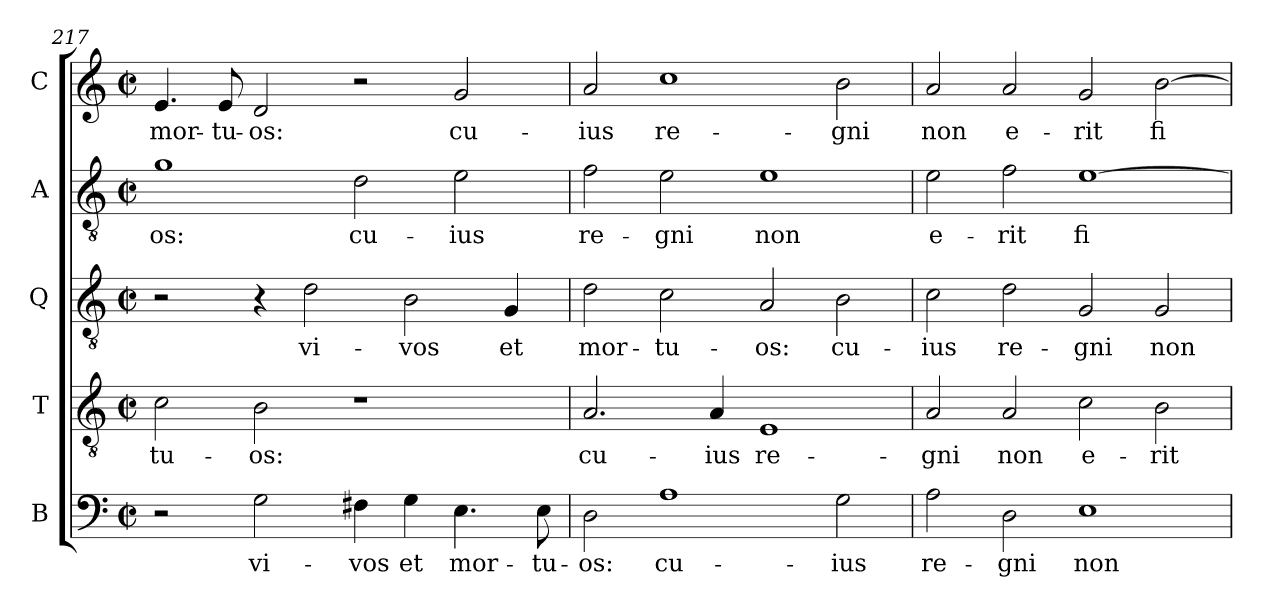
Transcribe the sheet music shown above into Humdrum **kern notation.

**kern	**text	**kern	**text	**kern	**text	**kern	**text	**kern	**text
*part5	*part5	*part4	*part4	*part3	*part3	*part2	*part2	*part1	*part1
*staff5	*staff5	*staff4	*staff4	*staff3	*staff3	*staff2	*staff2	*staff1	*staff1
*I"B	*	*I"T	*	*I"Q	*	*I"A	*	*I"C	*
*I'B	*	*I'T	*	*I'Q	*	*I'A	*	*I'C	*
!!LO:PB:g=z
*clefF4	*	*clefGv2	*	*clefGv2	*	*clefGv2	*	*clefG2	*
*M2/2	*	*M2/2	*	*M2/2	*	*M2/2	*	*M2/2	*
*met(c|)	*	*met(c|)	*	*met(c|)	*	*met(c|)	*	*met(c|)	*
=217	=217	=217	=217	=217	=217	=217	=217	=217	=217
!	!	!	!LO:LY:b:cj	!	!	!	!LO:LY:b:cj	!	!LO:LY:b:cj
2r	.	2c\	-tu-	2r	.	1g	-os:	4.e/	mor-
!	!	!	!	!	!	!	!	!	!LO:LY:b:cj
.	.	.	.	.	.	.	.	8e/	-tu-
!	!LO:LY:b:cj	!	!LO:LY:b:cj	!	!	!	!	!	!LO:LY:b:cj
2G\	vi-	2B\	-os:	4r	.	.	.	2d/	-os:
!	!	!	!	!	!LO:LY:b:cj	!	!	!	!
.	.	.	.	2d\	vi-	.	.	.	.
!	!LO:LY:b:cj	!	!	!	!	!	!LO:LY:b:cj	!	!
4F#X\	-vos	1r	.	.	.	2d\	cu-	2r	.
!	!LO:LY:b:cj	!	!	!	!LO:LY:b:cj	!	!	!	!
4G\	et	.	.	2B\	-vos	.	.	.	.
!	!LO:LY:b:cj	!	!	!	!	!	!LO:LY:b:cj	!	!LO:LY:b:cj
4.E\	mor-	.	.	.	.	2e\	-ius	2g/	cu-
!	!	!	!	!	!LO:LY:b:cj	!	!	!	!
.	.	.	.	4G/	et	.	.	.	.
!	!LO:LY:b:cj	!	!	!	!	!	!	!	!
8E\	-tu-	.	.	.	.	.	.	.	.
=218	=218	=218	=218	=218	=218	=218	=218	=218	=218
!	!LO:LY:b:cj	!	!LO:LY:b:cj	!	!LO:LY:b:cj	!	!LO:LY:b:cj	!	!LO:LY:b:cj
2D\	-os:	2.A/	cu-	2d\	mor-	2f\	re-	2a/	-ius
!	!LO:LY:b:cj	!	!	!	!LO:LY:b:cj	!	!LO:LY:b:cj	!	!LO:LY:b:cj
1A	cu-	.	.	2c\	-tu-	2e\	-gni	1cc	re-
!	!	!	!LO:LY:b:cj	!	!	!	!	!	!
.	.	4A/	-ius	.	.	.	.	.	.
!	!	!	!LO:LY:b:cj	!	!LO:LY:b:cj	!	!LO:LY:b:cj	!	!
.	.	1E	re-	2A/	-os:	1e	non	.	.
!	!LO:LY:b:cj	!	!	!	!LO:LY:b:cj	!	!	!	!LO:LY:b:cj
2G\	-ius	.	.	2B\	cu-	.	.	2b\	-gni
=219	=219	=219	=219	=219	=219	=219	=219	=219	=219
!	!LO:LY:b:cj	!	!LO:LY:b:cj	!	!LO:LY:b:cj	!	!LO:LY:b:cj	!	!LO:LY:b:cj
2A\	re-	2A/	-gni	2c\	-ius	2e\	e-	2a/	non
!	!LO:LY:b:cj	!	!LO:LY:b:cj	!	!LO:LY:b:cj	!	!LO:LY:b:cj	!	!LO:LY:b:cj
2D\	-gni	2A/	non	2d\	re-	2f\	-rit	2a/	e-
!	!LO:LY:b:cj	!	!LO:LY:b:cj	!	!LO:LY:b:cj	!	!LO:LY:b:rj	!	!LO:LY:b:cj
1E	non	2c\	e-	2G/	-gni	[>1e	fi-	2g/	-rit
!	!	!	!LO:LY:b:cj	!	!LO:LY:b:cj	!	!	!	!LO:LY:b:cj
.	.	2B\	-rit	2G/	non	.	.	[>2b\	fi-
=	=	=	=	=	=	=	=	=	=
*-	*-	*-	*-	*-	*-	*-	*-	*-	*-
